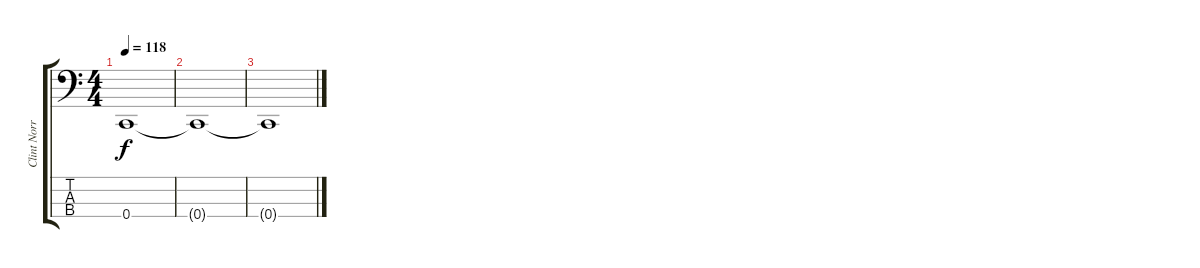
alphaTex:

\track ("Clint Norris (Bass)" "Clint Norr") {instrument electricbasspick}
\staff {score tabs}
\tuning (F2 C2 G1 C1) {hide}
\ts (4 4)
\tempo 118
\clef f4
\ks c
0.4{t}.1{dy f} |
0.4{t}.1 |
0.4{t}.1
